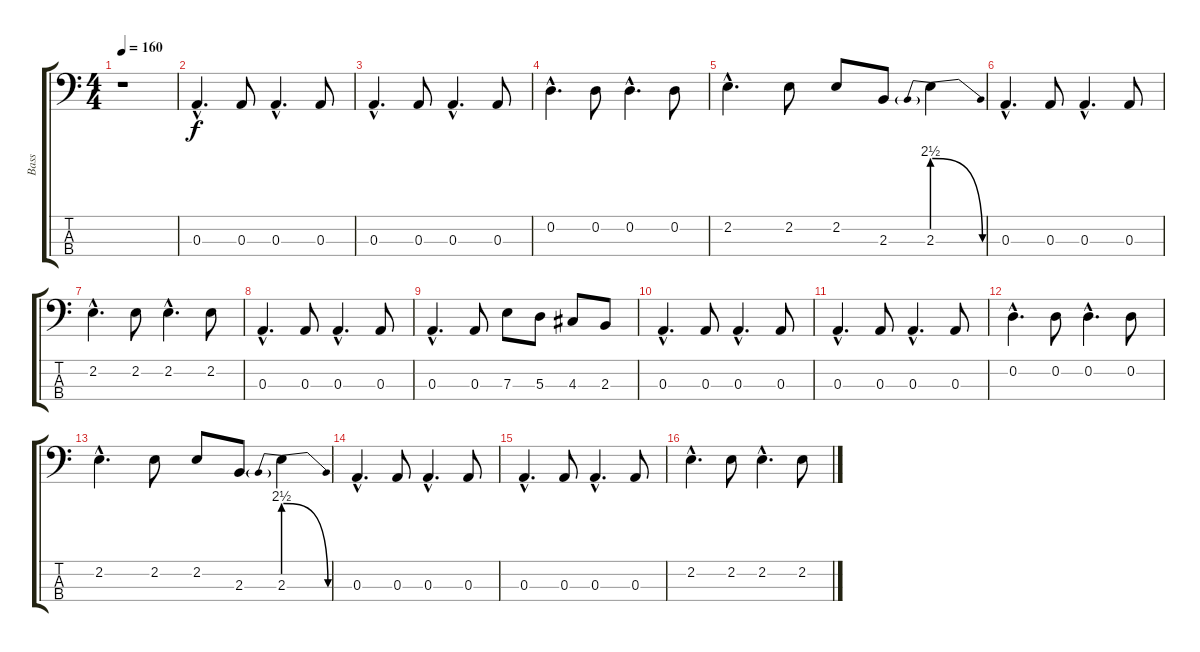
\track ("Bass" "Bass") {instrument electricbasspick}
\staff {score tabs}
\tuning (G2 D2 A1 E1) {hide}
\ts (4 4)
\tempo 160
\clef f4
\ks c
r.1{dy f instrument electricbasspick} |
0.3{hac}.4{d} 0.3.8 0.3{hac}.4{d} 0.3.8 |
0.3{hac}.4{d} 0.3.8 0.3{hac}.4{d} 0.3.8 |
0.2{hac}.4{d} 0.2.8 0.2{hac}.4{d} 0.2.8 |
2.2{hac}.4{d} 2.2.8 2.2.8 2.3.8 2.3{be (prebendrelease 0 10 60 0)}.4 |
0.3{hac}.4{d} 0.3.8 0.3{hac}.4{d} 0.3.8 |
2.2{hac}.4{d} 2.2.8 2.2{hac}.4{d} 2.2.8 |
0.3{hac}.4{d} 0.3.8 0.3{hac}.4{d} 0.3.8 |
0.3{hac}.4{d} 0.3.8 7.3.8 5.3.8 4.3.8 2.3.8 |
0.3{hac}.4{d} 0.3.8 0.3{hac}.4{d} 0.3.8 |
0.3{hac}.4{d} 0.3.8 0.3{hac}.4{d} 0.3.8 |
0.2{hac}.4{d} 0.2.8 0.2{hac}.4{d} 0.2.8 |
2.2{hac}.4{d} 2.2.8 2.2.8 2.3.8 2.3{be (prebendrelease 0 10 60 0)}.4 |
0.3{hac}.4{d} 0.3.8 0.3{hac}.4{d} 0.3.8 |
0.3{hac}.4{d} 0.3.8 0.3{hac}.4{d} 0.3.8 |
2.2{hac}.4{d} 2.2.8 2.2{hac}.4{d} 2.2.8
